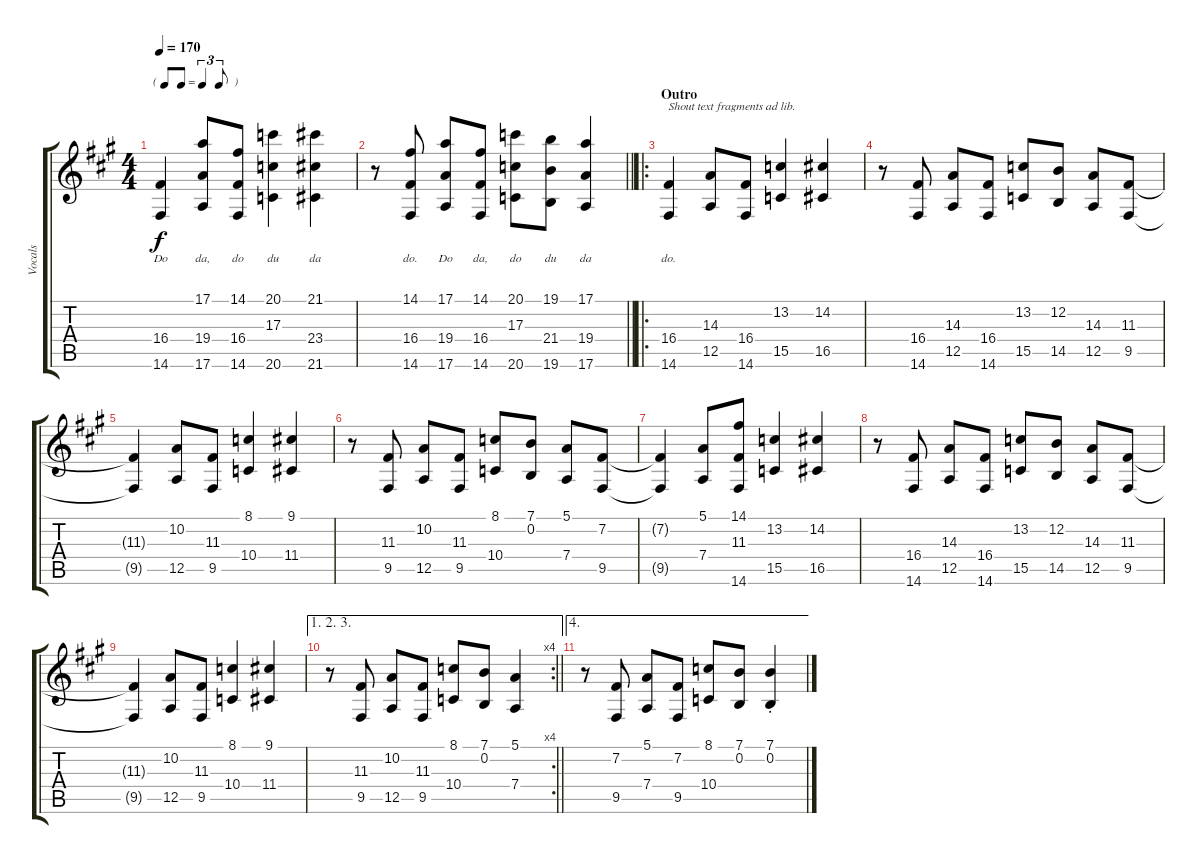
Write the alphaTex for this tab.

\track ("Vocals" "Vocals") {instrument vibraphone}
\staff {score tabs}
\tuning (E4 B3 G3 D3 A2 E2) {hide}
\ts (4 4)
\tf triplet8th
\tempo 170
\clef g2
\ks a
(16.4{t} 14.6{t}).4{lyrics (0 "Do") lyrics (1 "") lyrics (2 "") lyrics (3 "") lyrics (4 "") dy f} (17.1 19.4 17.6).8{lyrics (0 "da,") lyrics (1 "") lyrics (2 "") lyrics (3 "") lyrics (4 "")} (14.1 16.4 14.6).8{lyrics (0 "do") lyrics (1 "") lyrics (2 "") lyrics (3 "") lyrics (4 "")} (20.1 17.3 20.6).4{lyrics (0 "du") lyrics (1 "") lyrics (2 "") lyrics (3 "") lyrics (4 "")} (21.1 23.4 21.6).4{lyrics (0 "da") lyrics (1 "") lyrics (2 "") lyrics (3 "") lyrics (4 "")} |
\barLineRight lightlight
r.8 (14.1 16.4 14.6).8{lyrics (0 "do.") lyrics (1 "") lyrics (2 "") lyrics (3 "") lyrics (4 "")} (17.1 19.4 17.6).8{lyrics (0 "Do") lyrics (1 "") lyrics (2 "") lyrics (3 "") lyrics (4 "")} (14.1 16.4 14.6).8{lyrics (0 "da,") lyrics (1 "") lyrics (2 "") lyrics (3 "") lyrics (4 "")} (20.1 17.3 20.6).8{lyrics (0 "do") lyrics (1 "") lyrics (2 "") lyrics (3 "") lyrics (4 "")} (19.1 21.4 19.6).8{lyrics (0 "du") lyrics (1 "") lyrics (2 "") lyrics (3 "") lyrics (4 "")} (17.1 19.4 17.6).4{lyrics (0 "da") lyrics (1 "") lyrics (2 "") lyrics (3 "") lyrics (4 "")} |
\ro
\section ("" "Outro")
(16.4 14.6).4{txt "Shout text fragments ad lib." lyrics (0 "do.") lyrics (1 "") lyrics (2 "") lyrics (3 "") lyrics (4 "")} (14.3 12.5).8 (16.4 14.6).8 (13.2 15.5).4 (14.2 16.5).4 |
r.8 (16.4 14.6).8 (14.3 12.5).8 (16.4 14.6).8 (13.2 15.5).8 (12.2 14.5).8 (14.3 12.5).8 (11.3 9.5).8 |
(11.3{t} 9.5{t}).4 (10.2 12.5).8 (11.3 9.5).8 (8.1 10.4).4 (9.1 11.4).4 |
r.8 (11.3 9.5).8 (10.2 12.5).8 (11.3 9.5).8 (8.1 10.4).8 (7.1 0.2).8 (5.1 7.4).8 (7.2 9.5).8 |
(7.2{t} 9.5{t}).4 (5.1 7.4).8 (14.1 11.3 14.6).8 (13.2 15.5).4 (14.2 16.5).4 |
r.8 (16.4 14.6).8 (14.3 12.5).8 (16.4 14.6).8 (13.2 15.5).8 (12.2 14.5).8 (14.3 12.5).8 (11.3 9.5).8 |
(11.3{t} 9.5{t}).4 (10.2 12.5).8 (11.3 9.5).8 (8.1 10.4).4 (9.1 11.4).4 |
\ae (1 2 3)
\rc 4
\barLineRight lightlight
r.8 (11.3 9.5).8 (10.2 12.5).8 (11.3 9.5).8 (8.1 10.4).8 (7.1 0.2).8 (5.1 7.4).4 |
\ae 4
r.8 (7.2 9.5).8 (5.1 7.4).8 (7.2 9.5).8 (8.1 10.4).8 (7.1 0.2).8 (7.1{st} 0.2{st}).4
